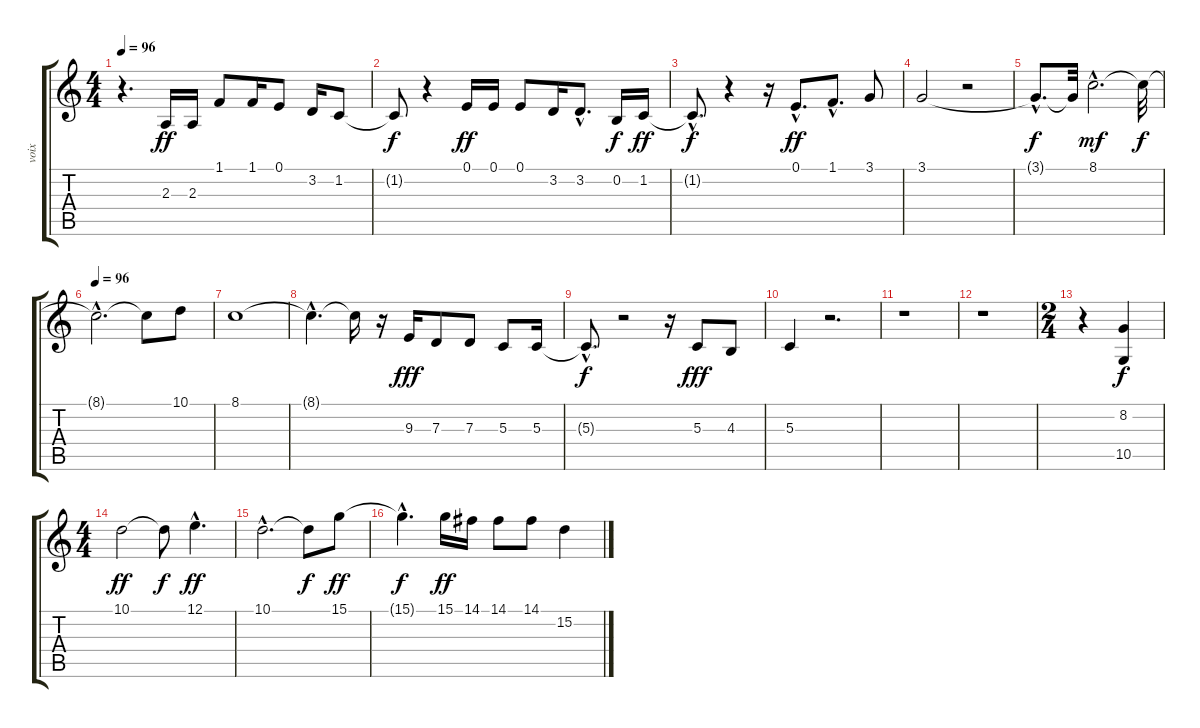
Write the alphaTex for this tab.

\track ("voix" "voix") {instrument voiceoohs}
\staff {score tabs}
\tuning (E4 B3 G3 D3 A2 E2) {hide}
\ts (4 4)
\tempo 96
\clef g2
\ks c
r.4{d dy fff} 2.3.16{dy ff} 2.3.16 1.1.8 1.1.16 0.1.8 3.2.16 1.2.8 |
1.2{t}.8{dy f} r.4 0.1.16{dy ff} 0.1.16 0.1.8 3.2.16 3.2{hac}.8{d} 0.2.16{dy f} 1.2.16{dy ff} |
1.2{hac t}.8{d dy f} r.4 r.16 0.1{hac}.8{d dy ff} 1.1{hac}.8{d} 3.1.8 |
3.1.2 r.2 |
3.1{hac t}.8{d dy f} 3.1{t}.32 8.1{hac}.2{d dy mf} 8.1{t}.32{dy f} |
\tempo 96
8.1{hac t}.2{d} 8.1{t}.8 10.1.8 |
8.1.1 |
8.1{hac t}.4{d} 8.1{t}.16 r.16 9.3.16{dy fff} 7.3.8 7.3.8 5.3.8 5.3.16 |
5.3{hac t}.8{d dy f} r.2 r.16 5.3.8{dy fff} 4.3.8 |
5.3.4 r.2{d} |
r.1 |
r.1 |
\ts (2 4)
r.4 (8.2 10.5).4{dy f} |
\ts (4 4)
10.1.2{dy ff} 10.1{t}.8{dy f} 12.1{hac}.4{d dy ff} |
10.1{hac}.2{d} 10.1{t}.8{dy f} 15.1.8{dy ff} |
15.1{hac t}.4{d dy f} 15.1.16{dy ff} 14.1.16 14.1.8 14.1.8 15.2.4
